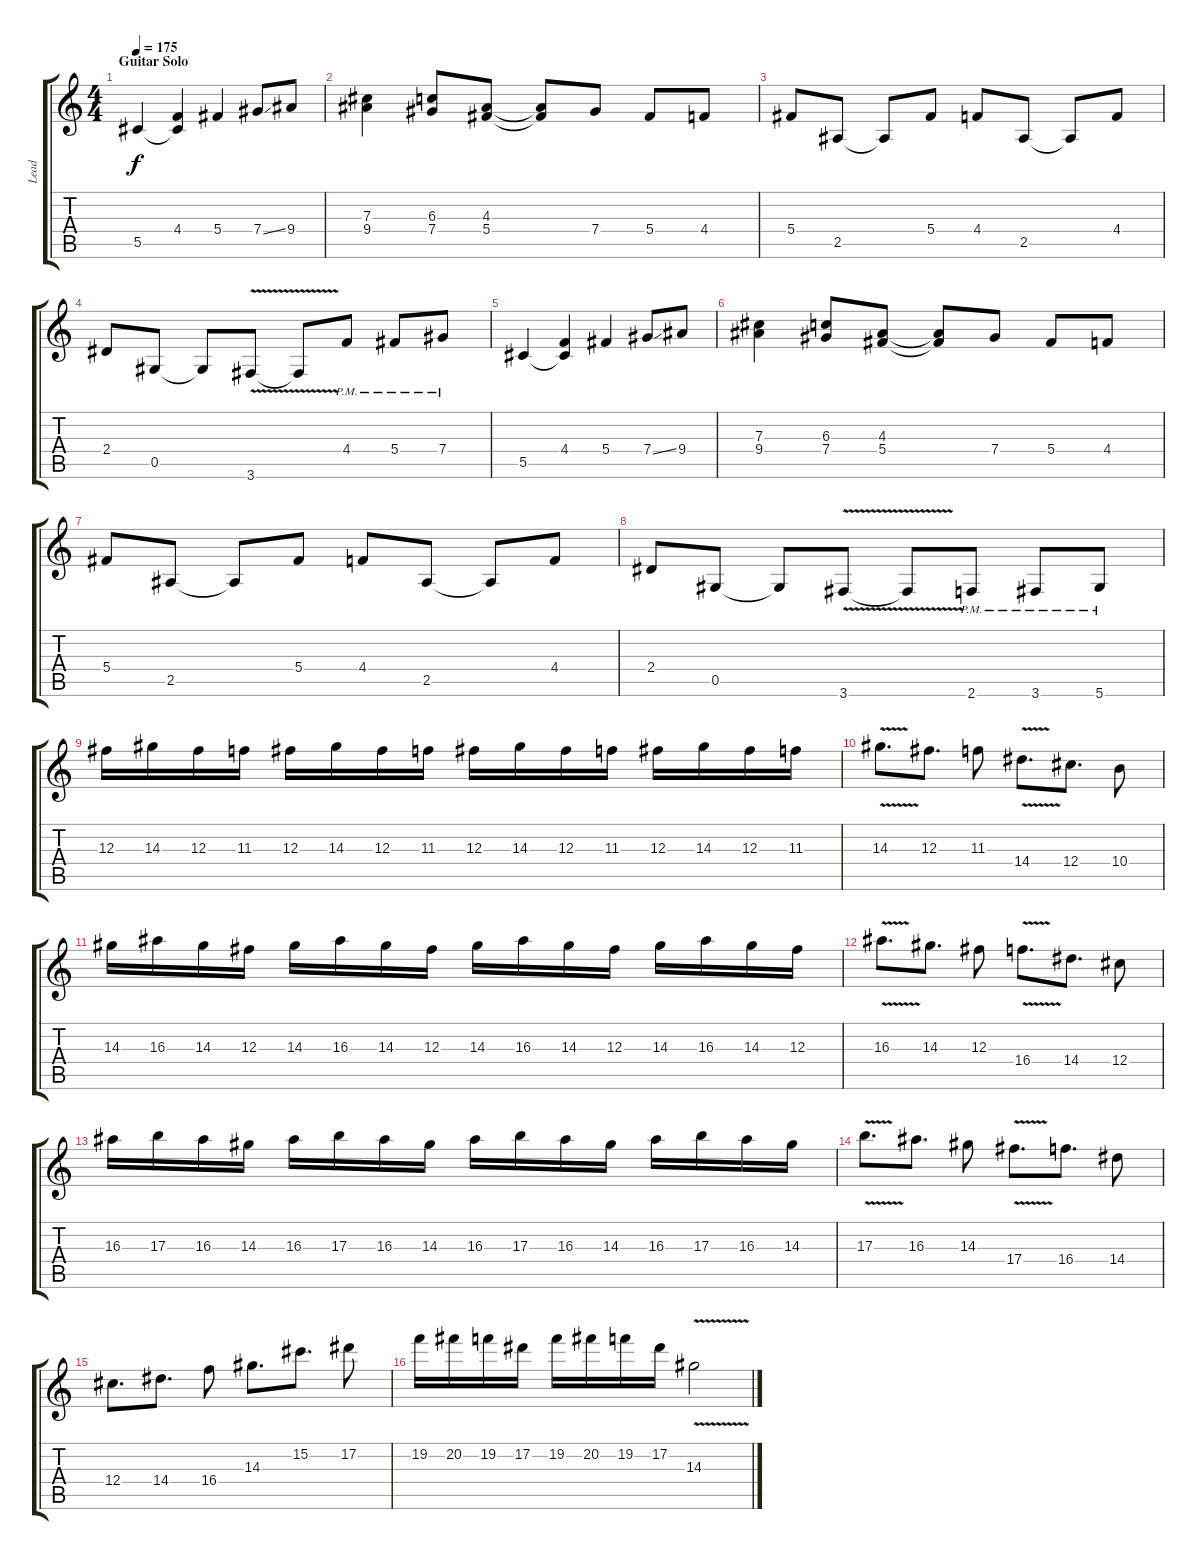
\track ("Lead" "Lead") {instrument distortionguitar}
\staff {score tabs}
\tuning (Eb4 Bb3 Gb3 Db3 Ab2 Eb2) {hide}
\ts (4 4)
\section ("" "Guitar Solo")
\tempo 175
\clef g2
\ks c
5.5.4{dy f} (4.4 5.5{t}).4 5.4.4 7.4{ss}.8 9.4.8 |
(7.3 9.4).4 (6.3 7.4).8 (4.3 5.4).8 (4.3{t} 5.4{t}).8 7.4.8 5.4.8 4.4.8 |
5.4.8 2.5.8 2.5{t}.8 5.4.8 4.4.8 2.5.8 2.5{t}.8 4.4.8 |
2.4.8 0.5.8 0.5{t}.8 3.6{v}.8 3.6{t}.8 4.4{pm}.8 5.4{pm}.8 7.4{pm}.8 |
5.5.4 (4.4 5.5{t}).4 5.4.4 7.4{ss}.8 9.4.8 |
(7.3 9.4).4 (6.3 7.4).8 (4.3 5.4).8 (4.3{t} 5.4{t}).8 7.4.8 5.4.8 4.4.8 |
5.4.8 2.5.8 2.5{t}.8 5.4.8 4.4.8 2.5.8 2.5{t}.8 4.4.8 |
2.4.8 0.5.8 0.5{t}.8 3.6{v}.8 3.6{t}.8 2.6{pm}.8 3.6{pm}.8 5.6{pm}.8 |
12.3.16 14.3.16 12.3.16 11.3.16 12.3.16 14.3.16 12.3.16 11.3.16 12.3.16 14.3.16 12.3.16 11.3.16 12.3.16 14.3.16 12.3.16 11.3.16 |
14.3{v}.8{d} 12.3.8{d} 11.3.8 14.4{v}.8{d} 12.4.8{d} 10.4.8 |
14.3.16 16.3.16 14.3.16 12.3.16 14.3.16 16.3.16 14.3.16 12.3.16 14.3.16 16.3.16 14.3.16 12.3.16 14.3.16 16.3.16 14.3.16 12.3.16 |
16.3{v}.8{d} 14.3.8{d} 12.3.8 16.4{v}.8{d} 14.4.8{d} 12.4.8 |
16.3.16 17.3.16 16.3.16 14.3.16 16.3.16 17.3.16 16.3.16 14.3.16 16.3.16 17.3.16 16.3.16 14.3.16 16.3.16 17.3.16 16.3.16 14.3.16 |
17.3{v}.8{d} 16.3.8{d} 14.3.8 17.4{v}.8{d} 16.4.8{d} 14.4.8 |
12.4.8{d} 14.4.8{d} 16.4.8 14.3.8{d} 15.2.8{d} 17.2.8 |
19.2.16 20.2.16 19.2.16 17.2.16 19.2.16 20.2.16 19.2.16 17.2.16 14.3{v}.2
